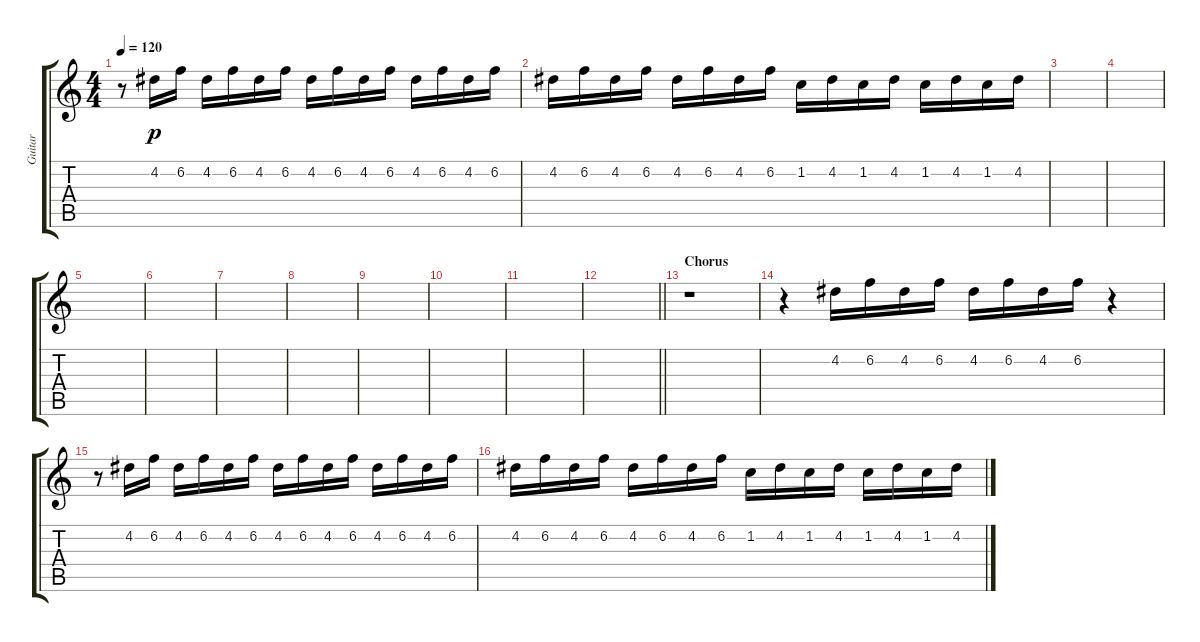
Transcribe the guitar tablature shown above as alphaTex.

\track ("Guitar" "Guitar") {instrument distortionguitar}
\staff {score tabs}
\tuning (E4 B3 G3 D3 A2 D2) {hide}
\ts (4 4)
\tempo 120
\clef g2
\ks c
r.8{dy p} 4.2.16 6.2.16 4.2.16 6.2.16 4.2.16 6.2.16 4.2.16 6.2.16 4.2.16 6.2.16 4.2.16 6.2.16 4.2.16 6.2.16 |
4.2.16 6.2.16 4.2.16 6.2.16 4.2.16 6.2.16 4.2.16 6.2.16 1.2.16 4.2.16 1.2.16 4.2.16 1.2.16 4.2.16 1.2.16 4.2.16 |
|
|
|
|
|
|
|
|
|
\barLineRight lightlight
|
\section ("" "Chorus")
r.1 |
r.4 4.2.16 6.2.16 4.2.16 6.2.16 4.2.16 6.2.16 4.2.16 6.2.16 r.4 |
r.8 4.2.16 6.2.16 4.2.16 6.2.16 4.2.16 6.2.16 4.2.16 6.2.16 4.2.16 6.2.16 4.2.16 6.2.16 4.2.16 6.2.16 |
4.2.16 6.2.16 4.2.16 6.2.16 4.2.16 6.2.16 4.2.16 6.2.16 1.2.16 4.2.16 1.2.16 4.2.16 1.2.16 4.2.16 1.2.16 4.2.16
